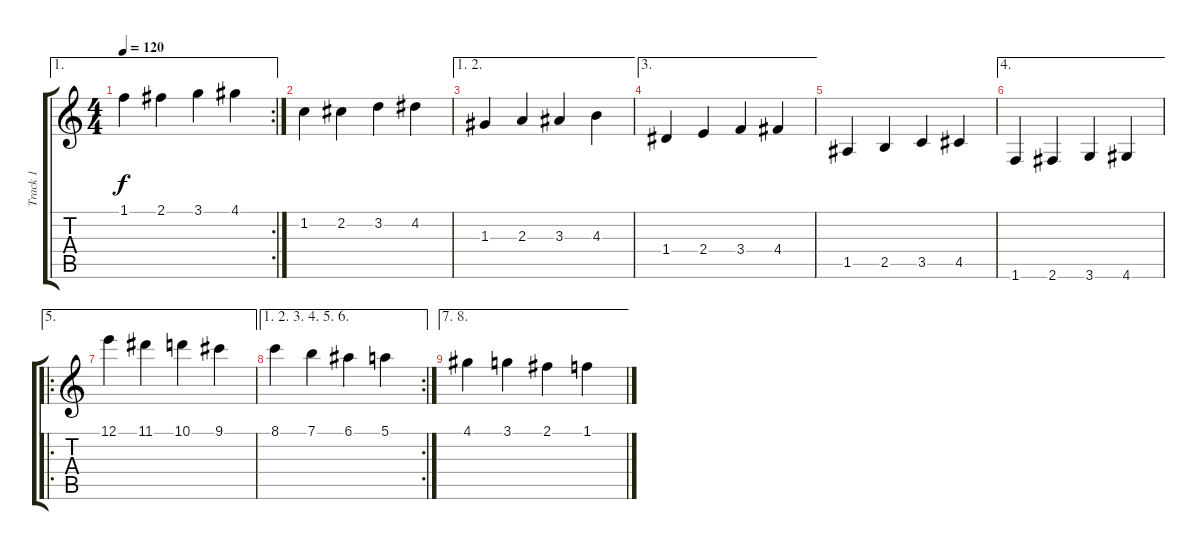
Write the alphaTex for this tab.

\track ("Track 1" "Track 1") {instrument acousticguitarsteel}
\staff {score tabs}
\tuning (E4 B3 G3 D3 A2 E2) {hide}
\ae 1
\rc 2
\ts (4 4)
\tempo 120
\clef g2
\ks c
1.1.4{dy f instrument acousticguitarsteel} 2.1.4 3.1.4 4.1.4 |
1.2.4 2.2.4 3.2.4 4.2.4 |
\ae (1 2)
1.3.4 2.3.4 3.3.4 4.3.4 |
\ae 3
1.4.4 2.4.4 3.4.4 4.4.4 |
1.5.4 2.5.4 3.5.4 4.5.4 |
\ae 4
1.6.4 2.6.4 3.6.4 4.6.4 |
\ae 5
\ro
12.1.4 11.1.4 10.1.4 9.1.4 |
\ae (1 2 3 4 5 6)
\rc 2
8.1.4 7.1.4 6.1.4 5.1.4 |
\ae (7 8)
4.1.4 3.1.4 2.1.4 1.1.4
